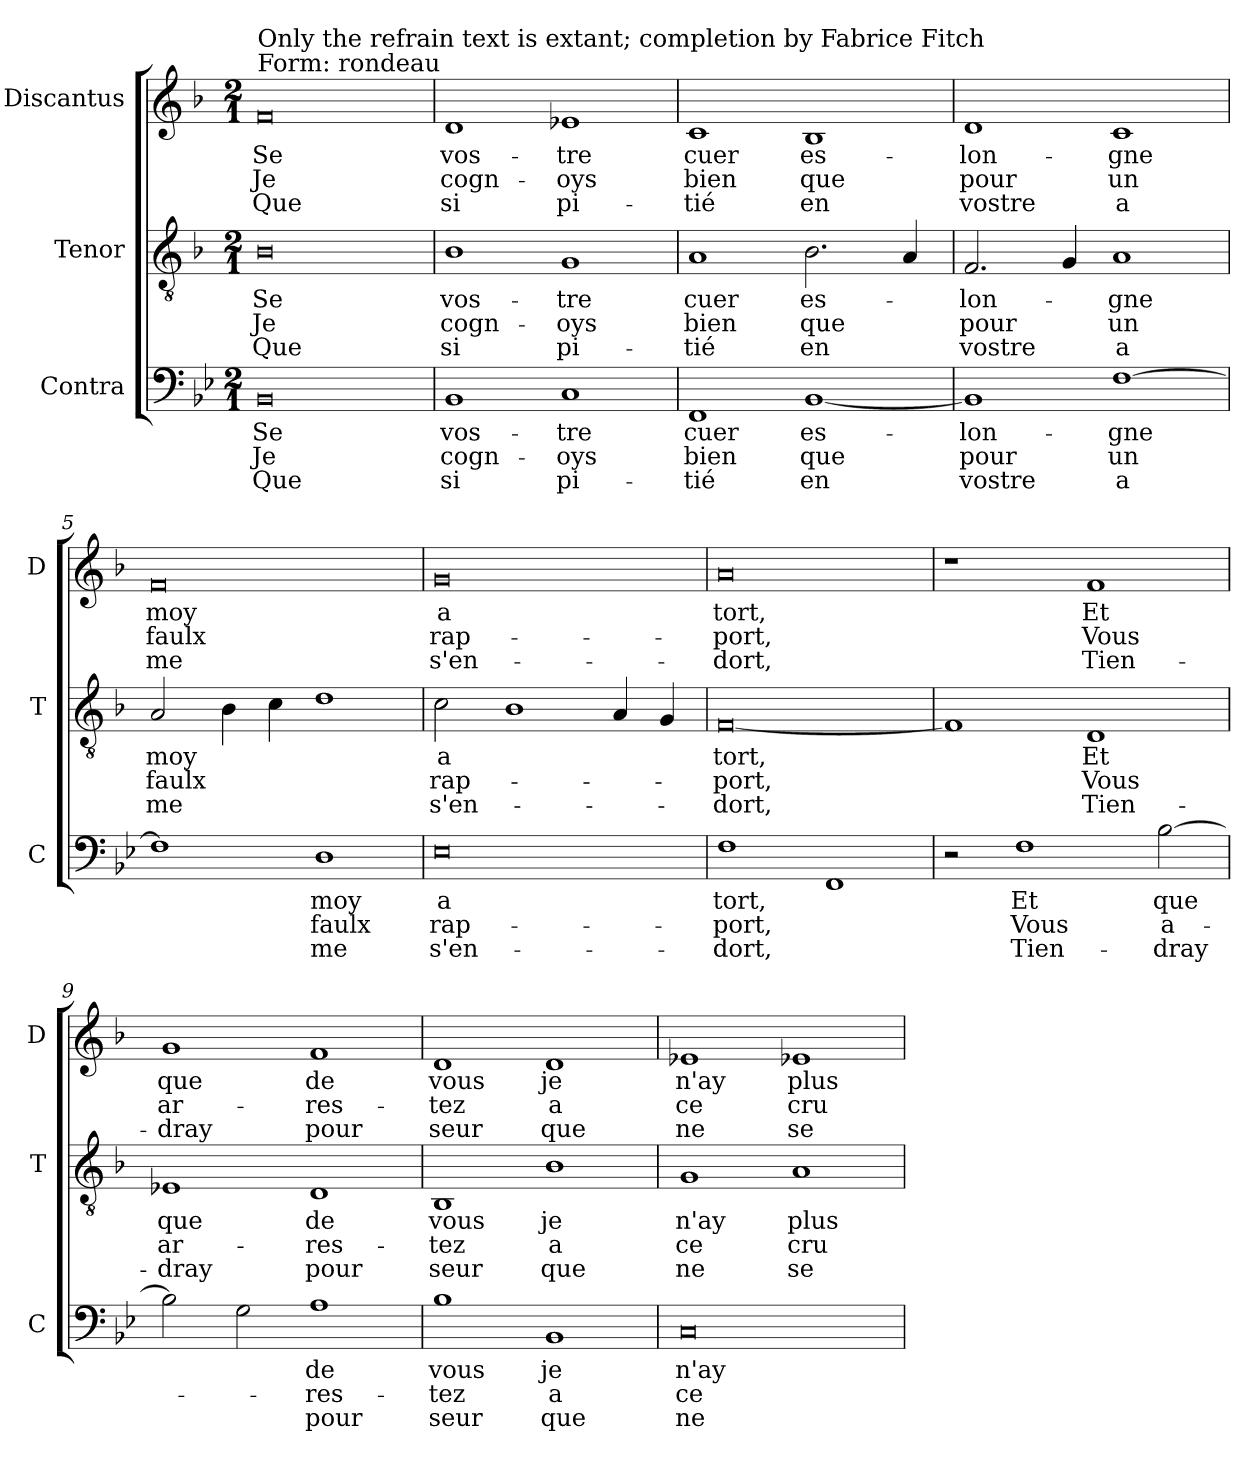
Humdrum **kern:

**kern	**text	**text	**text	**kern	**text	**text	**text	**kern	**text	**text	**text
*part3	*part3	*part3	*part3	*part2	*part2	*part2	*part2	*part1	*part1	*part1	*part1
*staff3	*staff3	*staff3	*staff3	*staff2	*staff2	*staff2	*staff2	*staff1	*staff1	*staff1	*staff1
*I"Contra	*	*	*	*I"Tenor	*	*	*	*I"Discantus	*	*	*
*I'C	*	*	*	*I'T	*	*	*	*I'D	*	*	*
*clefF4	*	*	*	*clefGv2	*	*	*	*clefG2	*	*	*
*k[b-e-]	*	*	*	*k[b-]	*	*	*	*k[b-]	*	*	*
*M2/1	*	*	*	*M2/1	*	*	*	*M2/1	*	*	*
=1	=1	=1	=1	=1	=1	=1	=1	=1	=1	=1	=1
!	!	!	!	!	!	!	!	!LO:TX:a:t=Form&colon; rondeau	!	!	!
!	!	!	!	!	!	!	!	!LO:TX:a:t=Only the refrain text is extant; completion by Fabrice Fitch	!	!	!
0BB-	Se	Je	Que	0B-	Se	Je	Que	0f	Se	Je	Que
=2	=2	=2	=2	=2	=2	=2	=2	=2	=2	=2	=2
1BB-	vos-	cogn-	si	1B-	vos-	cogn-	si	1d	vos-	cogn-	si
1C	-tre	-oys	pi-	1G	-tre	-oys	pi-	1e-X	-tre	-oys	pi-
=3	=3	=3	=3	=3	=3	=3	=3	=3	=3	=3	=3
1FF	cuer	bien	-tié	1A	cuer	bien	-tié	1c	cuer	bien	-tié
[1BB-	es-	que	en	2.B-	es-	que	en	1B-	es-	que	en
.	.	.	.	4A	.	.	.	.	.	.	.
=4	=4	=4	=4	=4	=4	=4	=4	=4	=4	=4	=4
1BB-]	-lon-	pour	vostre	2.F	-lon-	pour	vostre	1d	-lon-	pour	vostre
.	.	.	.	4G	.	.	.	.	.	.	.
[1F	-gne	un	a	1A	-gne	un	a	1c	-gne	un	a
=5	=5	=5	=5	=5	=5	=5	=5	=5	=5	=5	=5
1F]	.	.	.	2A	moy	faulx	me	0f	moy	faulx	me
.	.	.	.	4B-	.	.	.	.	.	.	.
.	.	.	.	4c	.	.	.	.	.	.	.
1D	moy	faulx	me	1d	.	.	.	.	.	.	.
=6	=6	=6	=6	=6	=6	=6	=6	=6	=6	=6	=6
0E-	a	rap-	s'en-	2c	a	rap-	s'en-	0g	a	rap-	s'en-
.	.	.	.	1B-	.	.	.	.	.	.	.
.	.	.	.	4A	.	.	.	.	.	.	.
.	.	.	.	4G	.	.	.	.	.	.	.
=7	=7	=7	=7	=7	=7	=7	=7	=7	=7	=7	=7
1F	tort,	-port,	-dort,	[0F	tort,	-port,	-dort,	0a	tort,	-port,	-dort,
1FF	.	.	.	.	.	.	.	.	.	.	.
=8	=8	=8	=8	=8	=8	=8	=8	=8	=8	=8	=8
2r	.	.	.	1F]	.	.	.	1r	.	.	.
1F	Et	Vous	Tien-	.	.	.	.	.	.	.	.
.	.	.	.	1D	Et	Vous	Tien-	1f	Et	Vous	Tien-
[2B-	que	a-	-dray	.	.	.	.	.	.	.	.
=9	=9	=9	=9	=9	=9	=9	=9	=9	=9	=9	=9
2B-]	.	.	.	1E-X	que	ar-	-dray	1g	que	ar-	-dray
2G	.	.	.	.	.	.	.	.	.	.	.
1A	de	-res-	pour	1D	de	-res-	pour	1f	de	-res-	pour
=10	=10	=10	=10	=10	=10	=10	=10	=10	=10	=10	=10
1B-	vous	-tez	seur	1BB-	vous	-tez	seur	1d	vous	-tez	seur
1BB-	je	a	que	1B-	je	a	que	1d	je	a	que
=11	=11	=11	=11	=11	=11	=11	=11	=11	=11	=11	=11
0C	n'ay	ce	ne	1G	n'ay	ce	ne	1e-X	n'ay	ce	ne
.	.	.	.	1A	plus	cru-	se-	1e-X	plus	cru-	se-
=	=	=	=	=	=	=	=	=	=	=	=
*-	*-	*-	*-	*-	*-	*-	*-	*-	*-	*-	*-
